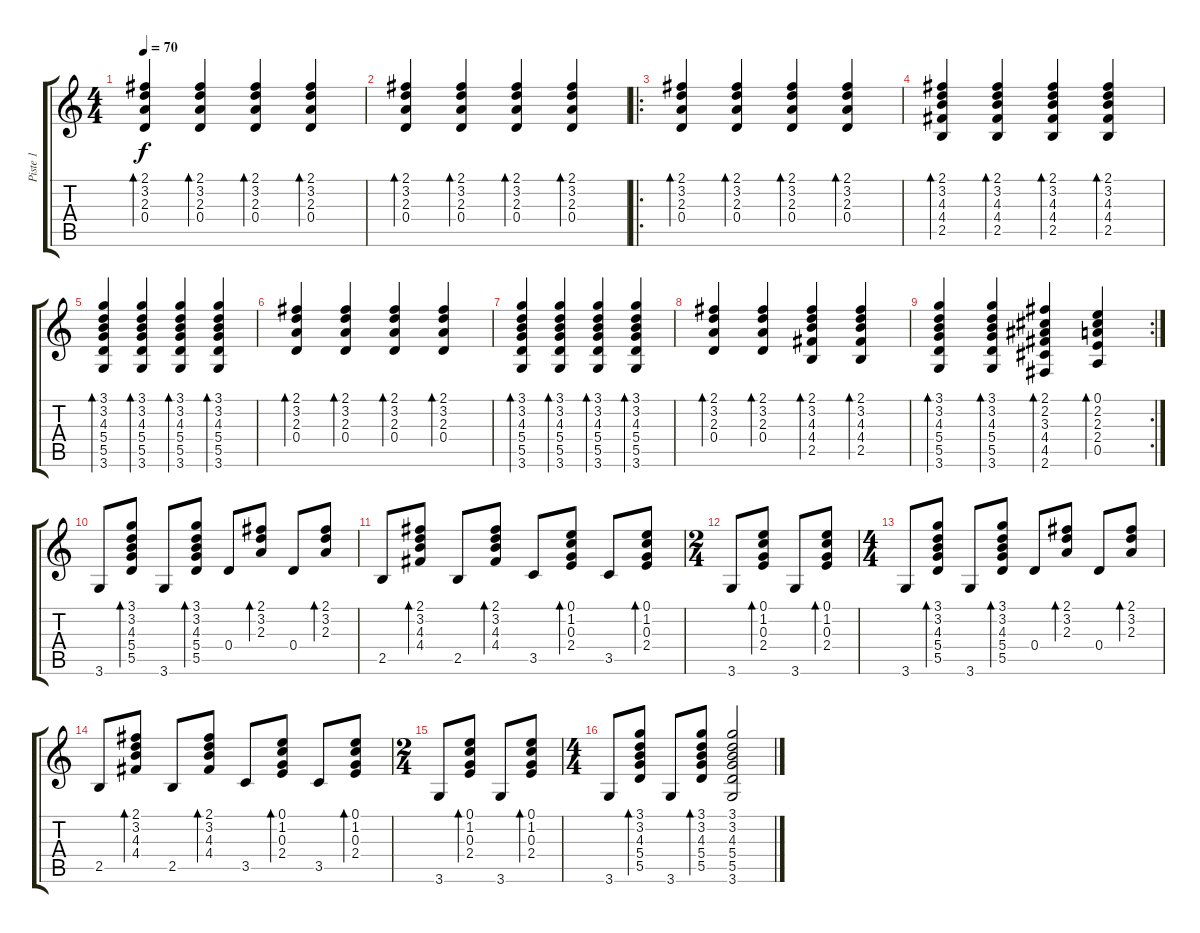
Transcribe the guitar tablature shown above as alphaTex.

\track ("Piste 1" "Piste 1") {instrument acousticguitarnylon}
\staff {score tabs}
\tuning (E4 B3 G3 D3 A2 E2) {hide}
\ts (4 4)
\tempo 70
\clef g2
\ks c
(2.1 3.2 2.3 0.4).4{bd 60 dy f instrument acousticguitarnylon} (2.1 3.2 2.3 0.4).4{bd 60} (2.1 3.2 2.3 0.4).4{bd 60} (2.1 3.2 2.3 0.4).4{bd 60} |
(2.1 3.2 2.3 0.4).4{bd 60} (2.1 3.2 2.3 0.4).4{bd 60} (2.1 3.2 2.3 0.4).4{bd 60} (2.1 3.2 2.3 0.4).4{bd 60} |
\ro
(2.1 3.2 2.3 0.4).4{bd 60} (2.1 3.2 2.3 0.4).4{bd 60} (2.1 3.2 2.3 0.4).4{bd 60} (2.1 3.2 2.3 0.4).4{bd 60} |
(2.1 3.2 4.3 4.4 2.5).4{bd 60} (2.1 3.2 4.3 4.4 2.5).4{bd 60} (2.1 3.2 4.3 4.4 2.5).4{bd 60} (2.1 3.2 4.3 4.4 2.5).4{bd 60} |
(3.1 3.2 4.3 5.4 5.5 3.6).4{bd 60} (3.1 3.2 4.3 5.4 5.5 3.6).4{bd 60} (3.1 3.2 4.3 5.4 5.5 3.6).4{bd 60} (3.1 3.2 4.3 5.4 5.5 3.6).4{bd 60} |
(2.1 3.2 2.3 0.4).4{bd 60} (2.1 3.2 2.3 0.4).4{bd 60} (2.1 3.2 2.3 0.4).4{bd 60} (2.1 3.2 2.3 0.4).4{bd 60} |
(3.1 3.2 4.3 5.4 5.5 3.6).4{bd 60} (3.1 3.2 4.3 5.4 5.5 3.6).4{bd 60} (3.1 3.2 4.3 5.4 5.5 3.6).4{bd 60} (3.1 3.2 4.3 5.4 5.5 3.6).4{bd 60} |
(2.1 3.2 2.3 0.4).4{bd 60} (2.1 3.2 2.3 0.4).4{bd 60} (2.1 3.2 4.3 4.4 2.5).4{bd 60} (2.1 3.2 4.3 4.4 2.5).4{bd 60} |
\rc 2
(3.1 3.2 4.3 5.4 5.5 3.6).4{bd 60} (3.1 3.2 4.3 5.4 5.5 3.6).4{bd 60} (2.1 2.2 3.3 4.4 4.5 2.6).4{bd 60} (0.1 2.2 2.3 2.4 0.5).4{bd 60} |
3.6.8 (3.1 3.2 4.3 5.4 5.5).8{bd 60} 3.6.8 (3.1 3.2 4.3 5.4 5.5).8{bd 60} 0.4.8 (2.1 3.2 2.3).8{bd 60} 0.4.8 (2.1 3.2 2.3).8{bd 60} |
2.5.8 (2.1 3.2 4.3 4.4).8{bd 60} 2.5.8 (2.1 3.2 4.3 4.4).8{bd 60} 3.5.8 (0.1 1.2 0.3 2.4).8{bd 60} 3.5.8 (0.1 1.2 0.3 2.4).8{bd 60} |
\ts (2 4)
3.6.8 (0.1 1.2 0.3 2.4).8{bd 60} 3.6.8 (0.1 1.2 0.3 2.4).8{bd 60} |
\ts (4 4)
3.6.8 (3.1 3.2 4.3 5.4 5.5).8{bd 60} 3.6.8 (3.1 3.2 4.3 5.4 5.5).8{bd 60} 0.4.8 (2.1 3.2 2.3).8{bd 60} 0.4.8 (2.1 3.2 2.3).8{bd 60} |
2.5.8 (2.1 3.2 4.3 4.4).8{bd 60} 2.5.8 (2.1 3.2 4.3 4.4).8{bd 60} 3.5.8 (0.1 1.2 0.3 2.4).8{bd 60} 3.5.8 (0.1 1.2 0.3 2.4).8{bd 60} |
\ts (2 4)
3.6.8 (0.1 1.2 0.3 2.4).8{bd 60} 3.6.8 (0.1 1.2 0.3 2.4).8{bd 60} |
\ts (4 4)
3.6.8 (3.1 3.2 4.3 5.4 5.5).8{bd 60} 3.6.8 (3.1 3.2 4.3 5.4 5.5).8{bd 60} (3.1 3.2 4.3 5.4 5.5 3.6).2
